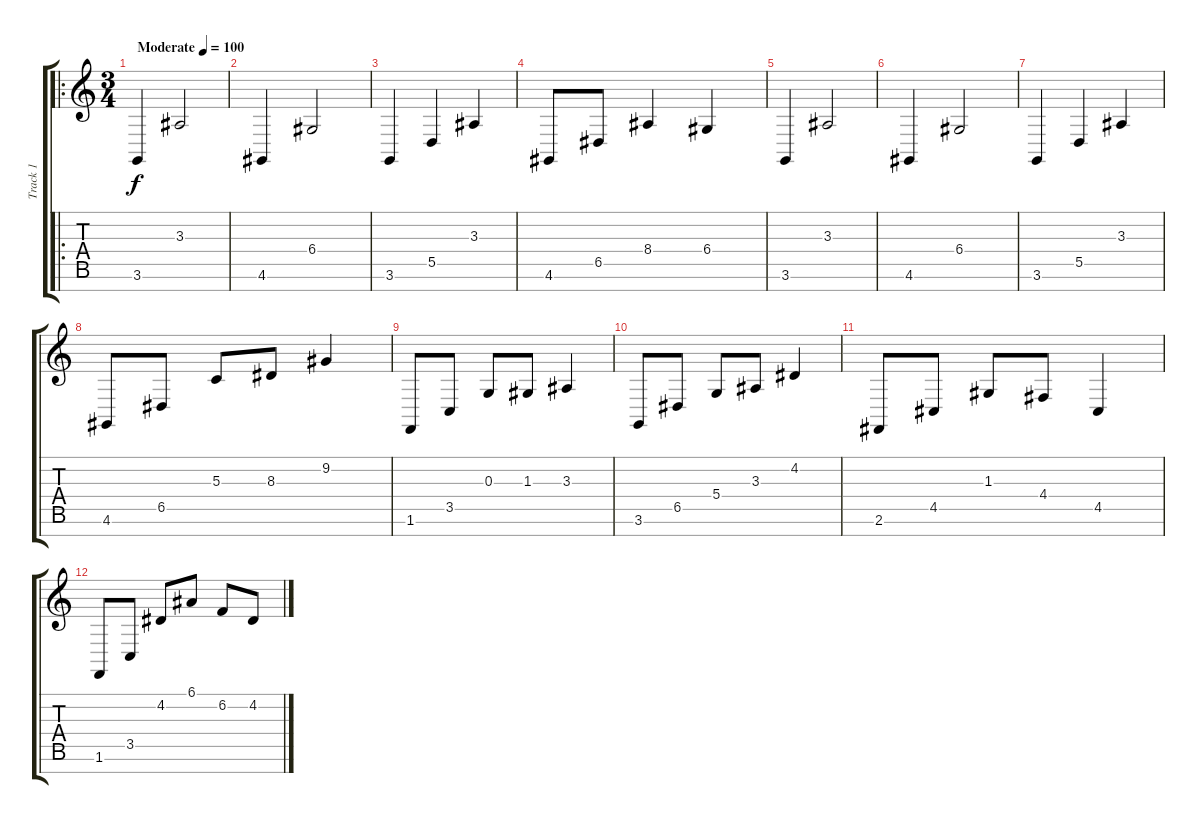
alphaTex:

\track ("Track 1" "Track 1") {instrument acousticgrandpiano}
\staff {score tabs}
\tuning (E4 B3 G3 D3 A2 E2 B1) {hide}
\ro
\ts (3 4)
\tempo (100 "Moderate")
\clef g2
\ks c
3.6.4{dy f instrument acousticgrandpiano} 3.3.2 |
4.6.4 6.4.2 |
3.6.4 5.5.4 3.3.4 |
4.6.8 6.5.8 8.4.4 6.4.4 |
3.6.4 3.3.2 |
4.6.4 6.4.2 |
3.6.4 5.5.4 3.3.4 |
4.6.8 6.5.8 5.3.8 8.3.8 9.2.4 |
1.6.8 3.5.8 0.3.8 1.3.8 3.3.4 |
3.6.8 6.5.8 5.4.8 3.3.8 4.2.4 |
2.6.8 4.5.8 1.3.8 4.4.8 4.5.4 |
1.6.8 3.5.8 4.2.8 6.1.8 6.2.8 4.2.8
